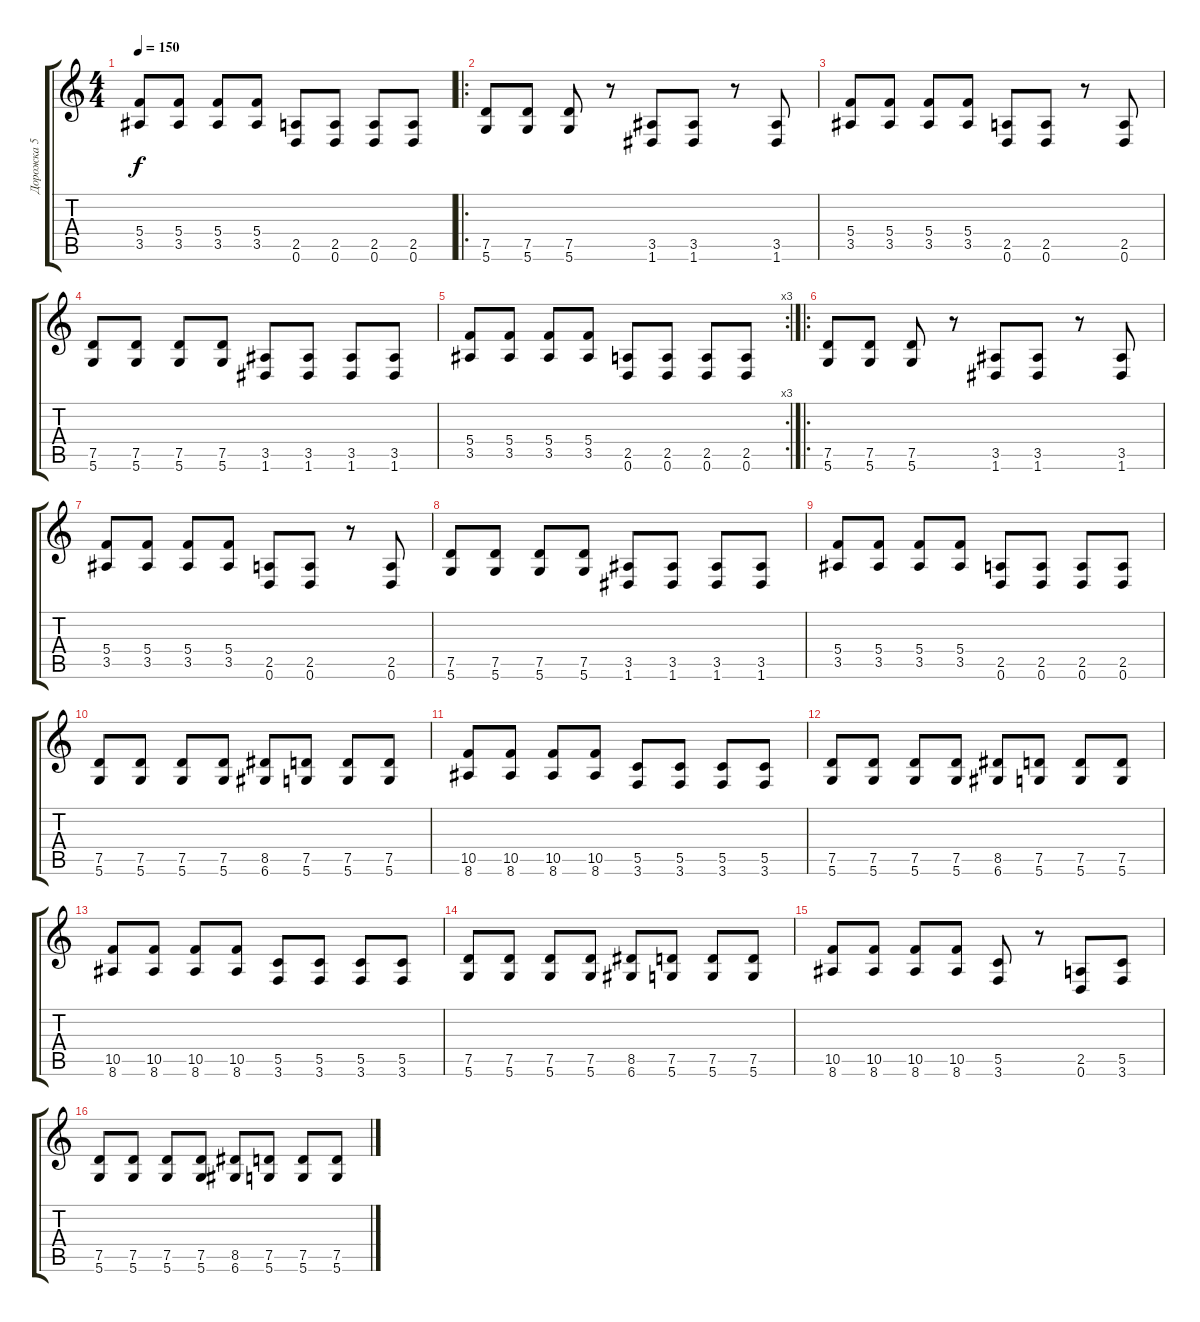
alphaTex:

\track ("Дорожка 5" "Дорожка 5") {instrument distortionguitar}
\staff {score tabs}
\tuning (D4 A3 F3 C3 G2 D2) {hide}
\ts (4 4)
\tempo 150
\clef g2
\ks c
(5.4 3.5).8{dy f} (5.4 3.5).8 (5.4 3.5).8 (5.4 3.5).8 (2.5 0.6).8 (2.5 0.6).8 (2.5 0.6).8 (2.5 0.6).8 |
\ro
(7.5 5.6).8{volume 16} (7.5 5.6).8 (7.5 5.6).8 r.8 (3.5 1.6).8 (3.5 1.6).8 r.8 (3.5 1.6).8 |
(5.4 3.5).8 (5.4 3.5).8 (5.4 3.5).8 (5.4 3.5).8 (2.5 0.6).8 (2.5 0.6).8 r.8 (2.5 0.6).8 |
(7.5 5.6).8 (7.5 5.6).8 (7.5 5.6).8 (7.5 5.6).8 (3.5 1.6).8 (3.5 1.6).8 (3.5 1.6).8 (3.5 1.6).8 |
\rc 3
(5.4 3.5).8 (5.4 3.5).8 (5.4 3.5).8 (5.4 3.5).8 (2.5 0.6).8 (2.5 0.6).8 (2.5 0.6).8 (2.5 0.6).8 |
\ro
(7.5 5.6).8{volume 16} (7.5 5.6).8 (7.5 5.6).8 r.8 (3.5 1.6).8 (3.5 1.6).8 r.8 (3.5 1.6).8 |
(5.4 3.5).8 (5.4 3.5).8 (5.4 3.5).8 (5.4 3.5).8 (2.5 0.6).8 (2.5 0.6).8 r.8 (2.5 0.6).8 |
(7.5 5.6).8 (7.5 5.6).8 (7.5 5.6).8 (7.5 5.6).8 (3.5 1.6).8 (3.5 1.6).8 (3.5 1.6).8 (3.5 1.6).8 |
(5.4 3.5).8 (5.4 3.5).8 (5.4 3.5).8 (5.4 3.5).8 (2.5 0.6).8 (2.5 0.6).8 (2.5 0.6).8 (2.5 0.6).8 |
(7.5 5.6).8 (7.5 5.6).8 (7.5 5.6).8 (7.5 5.6).8 (8.5 6.6).8 (7.5 5.6).8 (7.5 5.6).8 (7.5 5.6).8 |
(10.5 8.6).8 (10.5 8.6).8 (10.5 8.6).8 (10.5 8.6).8 (5.5 3.6).8 (5.5 3.6).8 (5.5 3.6).8 (5.5 3.6).8 |
(7.5 5.6).8 (7.5 5.6).8 (7.5 5.6).8 (7.5 5.6).8 (8.5 6.6).8 (7.5 5.6).8 (7.5 5.6).8 (7.5 5.6).8 |
(10.5 8.6).8 (10.5 8.6).8 (10.5 8.6).8 (10.5 8.6).8 (5.5 3.6).8 (5.5 3.6).8 (5.5 3.6).8 (5.5 3.6).8 |
(7.5 5.6).8 (7.5 5.6).8 (7.5 5.6).8 (7.5 5.6).8 (8.5 6.6).8 (7.5 5.6).8 (7.5 5.6).8 (7.5 5.6).8 |
(10.5 8.6).8 (10.5 8.6).8 (10.5 8.6).8 (10.5 8.6).8 (5.5 3.6).8 r.8 (2.5 0.6).8 (5.5 3.6).8 |
(7.5 5.6).8 (7.5 5.6).8 (7.5 5.6).8 (7.5 5.6).8 (8.5 6.6).8 (7.5 5.6).8 (7.5 5.6).8 (7.5 5.6).8
